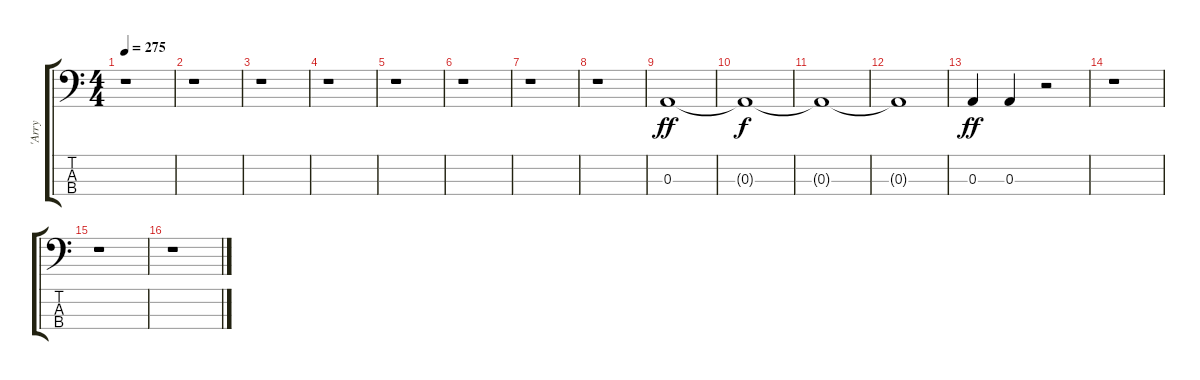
\track ("'Arry" "'Arry") {instrument electricbassfinger}
\staff {score tabs}
\tuning (G2 D2 A1 E1) {hide}
\ts (4 4)
\tempo 275
\tempo 272
\tempo 275
\clef f4
\ks c
r.1{dy ff instrument electricbassfinger} |
r.1 |
r.1 |
r.1 |
r.1 |
r.1 |
r.1 |
r.1 |
0.3.1{volume 16} |
0.3{t}.1{dy f} |
0.3{t}.1 |
0.3{t}.1 |
0.3.4{dy ff volume 16} 0.3.4 r.2 |
r.1 |
r.1 |
r.1
